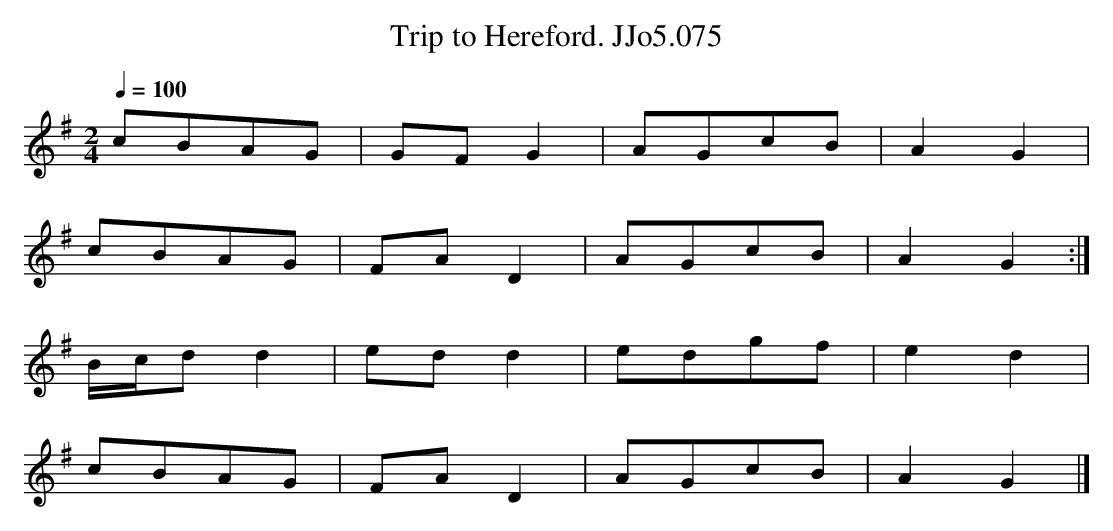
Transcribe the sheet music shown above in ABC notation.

X:1
T:Trip to Hereford. JJo5.075
M:2/4
L:1/8
Q:1/4=100
K:G
cBAG | GF G2 | AGcB | A2 G2 |
cBAG | FA D2 | AGcB | A2 G2 :|
B/c/d d2 | ed d2 | edgf | e2 d2 |
cBAG | FA D2 | AGcB | A2 G2 |]
